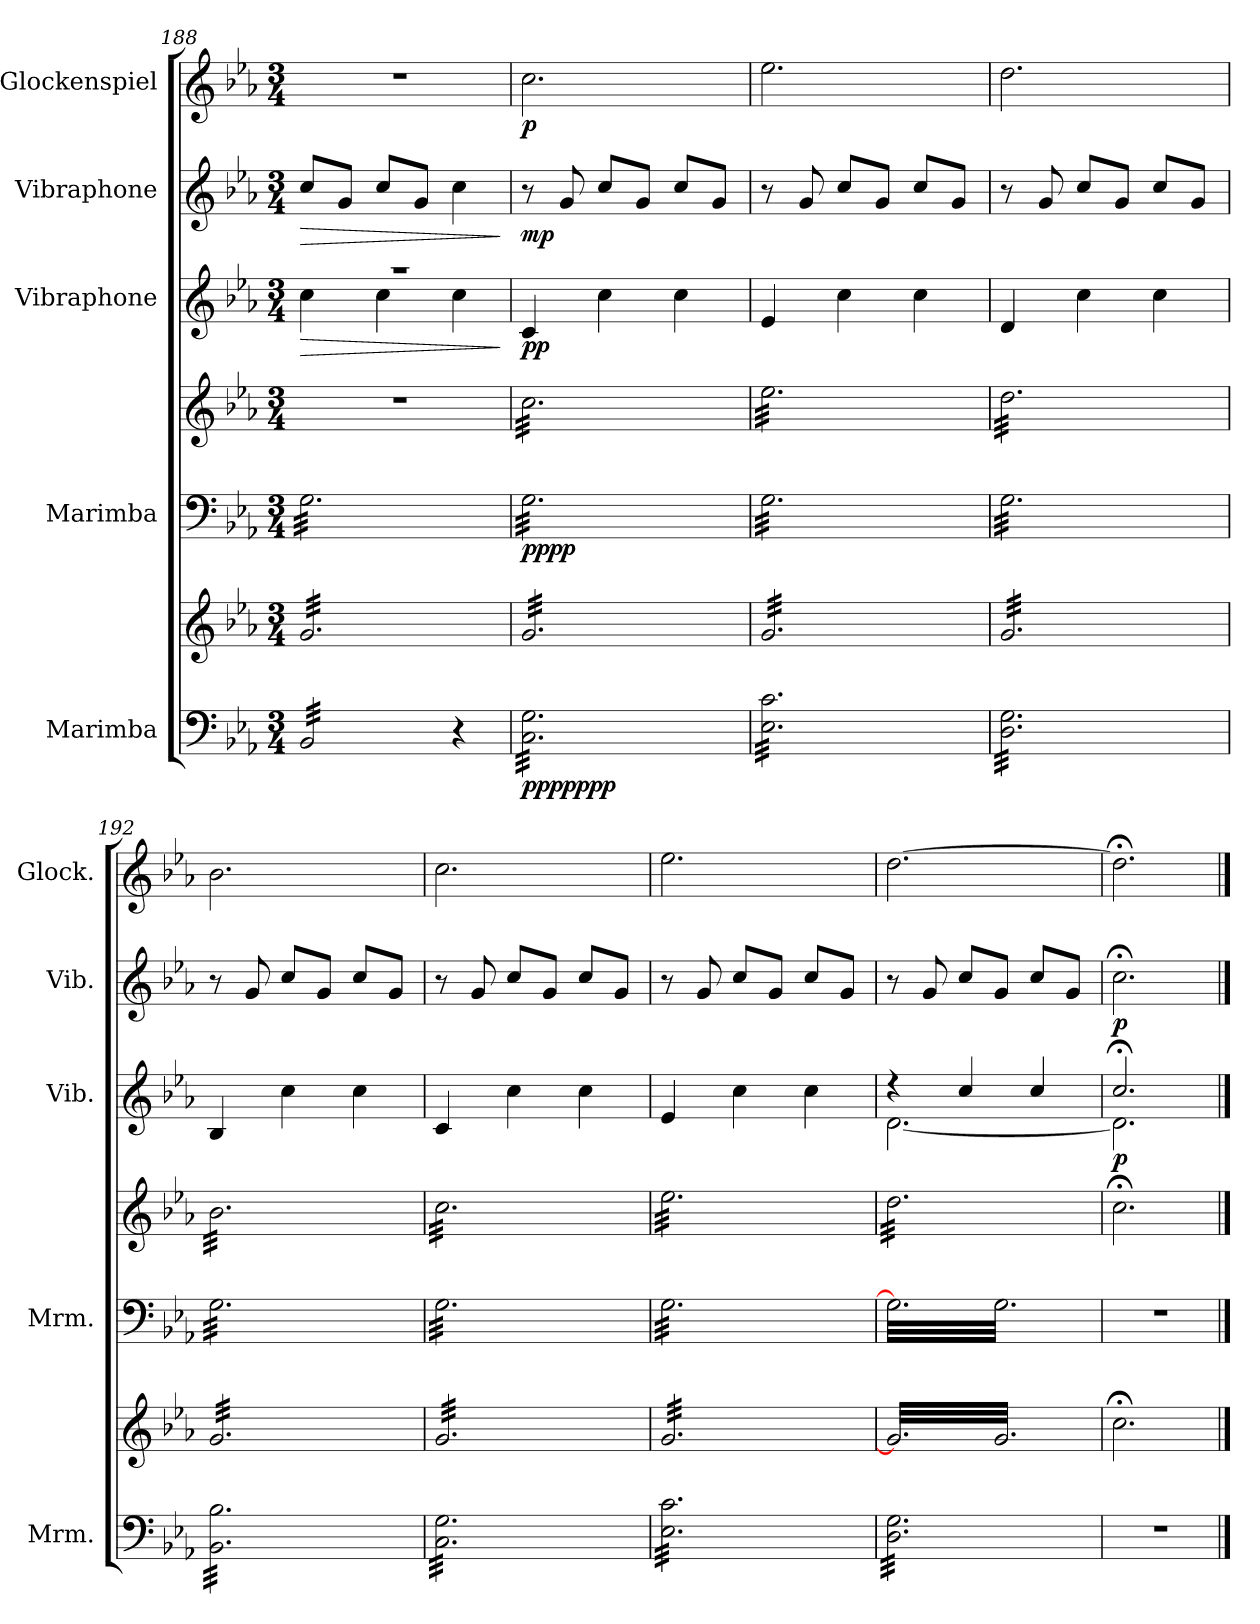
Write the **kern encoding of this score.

**kern	**kern	**dynam	**kern	**kern	**dynam	**kern	**dynam	**kern	**dynam	**kern	**dynam
*part5	*part5	*part5	*part4	*part4	*part4	*part3	*part3	*part2	*part2	*part1	*part1
*staff7	*staff6	*staff6/7	*staff5	*staff4	*staff4/5	*staff3	*staff3	*staff2	*staff2	*staff1	*staff1
*I"Marimba	*	*	*I"Marimba	*	*	*I"Vibraphone	*	*I"Vibraphone	*	*I"Glockenspiel	*
*I'Mrm.	*	*	*I'Mrm.	*	*	*I'Vib.	*	*I'Vib.	*	*I'Glock.	*
*clefF4	*clefG2	*	*clefF4	*clefG2	*	*clefG2	*	*clefG2	*	*clefG2	*
*	*	*	*	*	*	*	*	*	*	*ITrd-14c-24	*
*k[b-e-a-]	*k[b-e-a-]	*	*k[b-e-a-]	*k[b-e-a-]	*	*k[b-e-a-]	*	*k[b-e-a-]	*	*k[b-e-a-]	*
*M3/4	*M3/4	*	*M3/4	*M3/4	*	*M3/4	*	*M3/4	*	*M3/4	*
=188	=188	=188	=188	=188	=188	=188	=188	=188	=188	=188	=188
!	!	!	!	!	!	!	!LO:HP:b	!	!LO:HP:b	!	!
*	*	*	*	*	*	*^	*	*	*	*	*
*tremolo	*	*	*	*	*	*	*	*	*	*	*	*
*	*tremolo	*	*	*	*	*	*	*	*	*	*	*
*	*	*	*tremolo	*	*	*	*	*	*	*	*	*
32BB-/LLL	32g/LLL	.	32G\LLL	2.r	.	2.r	4cc\	>	8cc/L	>	2.r	.
32BB-/	32g/	.	32G\	.	.	.	.	.	.	.	.	.
32BB-/	32g/	.	32G\	.	.	.	.	.	.	.	.	.
32BB-/	32g/	.	32G\	.	.	.	.	.	.	.	.	.
32BB-/	32g/	.	32G\	.	.	.	.	.	8g/J	.	.	.
32BB-/	32g/	.	32G\	.	.	.	.	.	.	.	.	.
32BB-/	32g/	.	32G\	.	.	.	.	.	.	.	.	.
32BB-/	32g/	.	32G\	.	.	.	.	.	.	.	.	.
32BB-/	32g/	.	32G\	.	.	.	4cc\	.	8cc/L	.	.	.
32BB-/	32g/	.	32G\	.	.	.	.	.	.	.	.	.
32BB-/	32g/	.	32G\	.	.	.	.	.	.	.	.	.
32BB-/	32g/	.	32G\	.	.	.	.	.	.	.	.	.
32BB-/	32g/	.	32G\	.	.	.	.	.	8g/J	.	.	.
32BB-/	32g/	.	32G\	.	.	.	.	.	.	.	.	.
32BB-/	32g/	.	32G\	.	.	.	.	.	.	.	.	.
32BB-/JJJ	32g/	.	32G\	.	.	.	.	.	.	.	.	.
4r	32g/	.	32G\	.	.	.	4cc\	.	4cc\	.	.	.
.	32g/	.	32G\	.	.	.	.	.	.	.	.	.
.	32g/	.	32G\	.	.	.	.	.	.	.	.	.
.	32g/	.	32G\	.	.	.	.	.	.	.	.	.
.	32g/	.	32G\	.	.	.	.	.	.	.	.	.
.	32g/	.	32G\	.	.	.	.	.	.	.	.	.
.	32g/	.	32G\	.	.	.	.	.	.	.	.	.
.	32g/JJJ	.	32G\JJJ	.	.	.	.	.	.	.	.	.
*	*	*	*	*	*	*v	*v	*	*	*	*	*
.	.	.	.	.	.	.	]	.	]	.	.
=189	=189	=189	=189	=189	=189	=189	=189	=189	=189	=189	=189
!	!	!LO:DY:b=2	!	!	!	!	!	!	!	!	!
!	!	!LO:DY:n=1:b=2	!	!	!	!	!	!	!	!	!
!	!	!LO:DY:n=2:b	!	!	!LO:DY:b=2	!	!	!	!	!	!
!	!	!	!	!	!LO:DY:n=1:b	!	!LO:DY:b	!	!LO:DY:b	!	!LO:DY:b
*	*	*	*	*tremolo	*	*	*	*	*	*	*
32C\ 32G\LLL	32g/LLL	pp pp ppp	32G\LLL	32cc\LLL	ppp p	4c/	pp	8r	mp	2.cccc\	p
32C\ 32G\	32g/	.	32G\	32cc\	.	.	.	.	.	.	.
32C\ 32G\	32g/	.	32G\	32cc\	.	.	.	.	.	.	.
32C\ 32G\	32g/	.	32G\	32cc\	.	.	.	.	.	.	.
32C\ 32G\	32g/	.	32G\	32cc\	.	.	.	8g/	.	.	.
32C\ 32G\	32g/	.	32G\	32cc\	.	.	.	.	.	.	.
32C\ 32G\	32g/	.	32G\	32cc\	.	.	.	.	.	.	.
32C\ 32G\	32g/	.	32G\	32cc\	.	.	.	.	.	.	.
32C\ 32G\	32g/	.	32G\	32cc\	.	4cc\	.	8cc/L	.	.	.
32C\ 32G\	32g/	.	32G\	32cc\	.	.	.	.	.	.	.
32C\ 32G\	32g/	.	32G\	32cc\	.	.	.	.	.	.	.
32C\ 32G\	32g/	.	32G\	32cc\	.	.	.	.	.	.	.
32C\ 32G\	32g/	.	32G\	32cc\	.	.	.	8g/J	.	.	.
32C\ 32G\	32g/	.	32G\	32cc\	.	.	.	.	.	.	.
32C\ 32G\	32g/	.	32G\	32cc\	.	.	.	.	.	.	.
32C\ 32G\	32g/	.	32G\	32cc\	.	.	.	.	.	.	.
32C\ 32G\	32g/	.	32G\	32cc\	.	4cc\	.	8cc/L	.	.	.
32C\ 32G\	32g/	.	32G\	32cc\	.	.	.	.	.	.	.
32C\ 32G\	32g/	.	32G\	32cc\	.	.	.	.	.	.	.
32C\ 32G\	32g/	.	32G\	32cc\	.	.	.	.	.	.	.
32C\ 32G\	32g/	.	32G\	32cc\	.	.	.	8g/J	.	.	.
32C\ 32G\	32g/	.	32G\	32cc\	.	.	.	.	.	.	.
32C\ 32G\	32g/	.	32G\	32cc\	.	.	.	.	.	.	.
32C\ 32G\JJJ	32g/JJJ	.	32G\JJJ	32cc\JJJ	.	.	.	.	.	.	.
=190	=190	=190	=190	=190	=190	=190	=190	=190	=190	=190	=190
32E-\ 32c\LLL	32g/LLL	.	32G\LLL	32ee-\LLL	.	4e-/	.	8r	.	2.eeee-\	.
32E-\ 32c\	32g/	.	32G\	32ee-\	.	.	.	.	.	.	.
32E-\ 32c\	32g/	.	32G\	32ee-\	.	.	.	.	.	.	.
32E-\ 32c\	32g/	.	32G\	32ee-\	.	.	.	.	.	.	.
32E-\ 32c\	32g/	.	32G\	32ee-\	.	.	.	8g/	.	.	.
32E-\ 32c\	32g/	.	32G\	32ee-\	.	.	.	.	.	.	.
32E-\ 32c\	32g/	.	32G\	32ee-\	.	.	.	.	.	.	.
32E-\ 32c\	32g/	.	32G\	32ee-\	.	.	.	.	.	.	.
32E-\ 32c\	32g/	.	32G\	32ee-\	.	4cc\	.	8cc/L	.	.	.
32E-\ 32c\	32g/	.	32G\	32ee-\	.	.	.	.	.	.	.
32E-\ 32c\	32g/	.	32G\	32ee-\	.	.	.	.	.	.	.
32E-\ 32c\	32g/	.	32G\	32ee-\	.	.	.	.	.	.	.
32E-\ 32c\	32g/	.	32G\	32ee-\	.	.	.	8g/J	.	.	.
32E-\ 32c\	32g/	.	32G\	32ee-\	.	.	.	.	.	.	.
32E-\ 32c\	32g/	.	32G\	32ee-\	.	.	.	.	.	.	.
32E-\ 32c\	32g/	.	32G\	32ee-\	.	.	.	.	.	.	.
32E-\ 32c\	32g/	.	32G\	32ee-\	.	4cc\	.	8cc/L	.	.	.
32E-\ 32c\	32g/	.	32G\	32ee-\	.	.	.	.	.	.	.
32E-\ 32c\	32g/	.	32G\	32ee-\	.	.	.	.	.	.	.
32E-\ 32c\	32g/	.	32G\	32ee-\	.	.	.	.	.	.	.
32E-\ 32c\	32g/	.	32G\	32ee-\	.	.	.	8g/J	.	.	.
32E-\ 32c\	32g/	.	32G\	32ee-\	.	.	.	.	.	.	.
32E-\ 32c\	32g/	.	32G\	32ee-\	.	.	.	.	.	.	.
32E-\ 32c\JJJ	32g/JJJ	.	32G\JJJ	32ee-\JJJ	.	.	.	.	.	.	.
=191	=191	=191	=191	=191	=191	=191	=191	=191	=191	=191	=191
32D\ 32G\LLL	32g/LLL	.	32G\LLL	32dd\LLL	.	4d/	.	8r	.	2.dddd\	.
32D\ 32G\	32g/	.	32G\	32dd\	.	.	.	.	.	.	.
32D\ 32G\	32g/	.	32G\	32dd\	.	.	.	.	.	.	.
32D\ 32G\	32g/	.	32G\	32dd\	.	.	.	.	.	.	.
32D\ 32G\	32g/	.	32G\	32dd\	.	.	.	8g/	.	.	.
32D\ 32G\	32g/	.	32G\	32dd\	.	.	.	.	.	.	.
32D\ 32G\	32g/	.	32G\	32dd\	.	.	.	.	.	.	.
32D\ 32G\	32g/	.	32G\	32dd\	.	.	.	.	.	.	.
32D\ 32G\	32g/	.	32G\	32dd\	.	4cc\	.	8cc/L	.	.	.
32D\ 32G\	32g/	.	32G\	32dd\	.	.	.	.	.	.	.
32D\ 32G\	32g/	.	32G\	32dd\	.	.	.	.	.	.	.
32D\ 32G\	32g/	.	32G\	32dd\	.	.	.	.	.	.	.
32D\ 32G\	32g/	.	32G\	32dd\	.	.	.	8g/J	.	.	.
32D\ 32G\	32g/	.	32G\	32dd\	.	.	.	.	.	.	.
32D\ 32G\	32g/	.	32G\	32dd\	.	.	.	.	.	.	.
32D\ 32G\	32g/	.	32G\	32dd\	.	.	.	.	.	.	.
32D\ 32G\	32g/	.	32G\	32dd\	.	4cc\	.	8cc/L	.	.	.
32D\ 32G\	32g/	.	32G\	32dd\	.	.	.	.	.	.	.
32D\ 32G\	32g/	.	32G\	32dd\	.	.	.	.	.	.	.
32D\ 32G\	32g/	.	32G\	32dd\	.	.	.	.	.	.	.
32D\ 32G\	32g/	.	32G\	32dd\	.	.	.	8g/J	.	.	.
32D\ 32G\	32g/	.	32G\	32dd\	.	.	.	.	.	.	.
32D\ 32G\	32g/	.	32G\	32dd\	.	.	.	.	.	.	.
32D\ 32G\JJJ	32g/JJJ	.	32G\JJJ	32dd\JJJ	.	.	.	.	.	.	.
=192	=192	=192	=192	=192	=192	=192	=192	=192	=192	=192	=192
32BB-\ 32B-\LLL	32g/LLL	.	32G\LLL	32b-\LLL	.	4B-/	.	8r	.	2.bbb-\	.
32BB-\ 32B-\	32g/	.	32G\	32b-\	.	.	.	.	.	.	.
32BB-\ 32B-\	32g/	.	32G\	32b-\	.	.	.	.	.	.	.
32BB-\ 32B-\	32g/	.	32G\	32b-\	.	.	.	.	.	.	.
32BB-\ 32B-\	32g/	.	32G\	32b-\	.	.	.	8g/	.	.	.
32BB-\ 32B-\	32g/	.	32G\	32b-\	.	.	.	.	.	.	.
32BB-\ 32B-\	32g/	.	32G\	32b-\	.	.	.	.	.	.	.
32BB-\ 32B-\	32g/	.	32G\	32b-\	.	.	.	.	.	.	.
32BB-\ 32B-\	32g/	.	32G\	32b-\	.	4cc\	.	8cc/L	.	.	.
32BB-\ 32B-\	32g/	.	32G\	32b-\	.	.	.	.	.	.	.
32BB-\ 32B-\	32g/	.	32G\	32b-\	.	.	.	.	.	.	.
32BB-\ 32B-\	32g/	.	32G\	32b-\	.	.	.	.	.	.	.
32BB-\ 32B-\	32g/	.	32G\	32b-\	.	.	.	8g/J	.	.	.
32BB-\ 32B-\	32g/	.	32G\	32b-\	.	.	.	.	.	.	.
32BB-\ 32B-\	32g/	.	32G\	32b-\	.	.	.	.	.	.	.
32BB-\ 32B-\	32g/	.	32G\	32b-\	.	.	.	.	.	.	.
32BB-\ 32B-\	32g/	.	32G\	32b-\	.	4cc\	.	8cc/L	.	.	.
32BB-\ 32B-\	32g/	.	32G\	32b-\	.	.	.	.	.	.	.
32BB-\ 32B-\	32g/	.	32G\	32b-\	.	.	.	.	.	.	.
32BB-\ 32B-\	32g/	.	32G\	32b-\	.	.	.	.	.	.	.
32BB-\ 32B-\	32g/	.	32G\	32b-\	.	.	.	8g/J	.	.	.
32BB-\ 32B-\	32g/	.	32G\	32b-\	.	.	.	.	.	.	.
32BB-\ 32B-\	32g/	.	32G\	32b-\	.	.	.	.	.	.	.
32BB-\ 32B-\JJJ	32g/JJJ	.	32G\JJJ	32b-\JJJ	.	.	.	.	.	.	.
=193	=193	=193	=193	=193	=193	=193	=193	=193	=193	=193	=193
32C\ 32G\LLL	32g/LLL	.	32G\LLL	32cc\LLL	.	4c/	.	8r	.	2.cccc\	.
32C\ 32G\	32g/	.	32G\	32cc\	.	.	.	.	.	.	.
32C\ 32G\	32g/	.	32G\	32cc\	.	.	.	.	.	.	.
32C\ 32G\	32g/	.	32G\	32cc\	.	.	.	.	.	.	.
32C\ 32G\	32g/	.	32G\	32cc\	.	.	.	8g/	.	.	.
32C\ 32G\	32g/	.	32G\	32cc\	.	.	.	.	.	.	.
32C\ 32G\	32g/	.	32G\	32cc\	.	.	.	.	.	.	.
32C\ 32G\	32g/	.	32G\	32cc\	.	.	.	.	.	.	.
32C\ 32G\	32g/	.	32G\	32cc\	.	4cc\	.	8cc/L	.	.	.
32C\ 32G\	32g/	.	32G\	32cc\	.	.	.	.	.	.	.
32C\ 32G\	32g/	.	32G\	32cc\	.	.	.	.	.	.	.
32C\ 32G\	32g/	.	32G\	32cc\	.	.	.	.	.	.	.
32C\ 32G\	32g/	.	32G\	32cc\	.	.	.	8g/J	.	.	.
32C\ 32G\	32g/	.	32G\	32cc\	.	.	.	.	.	.	.
32C\ 32G\	32g/	.	32G\	32cc\	.	.	.	.	.	.	.
32C\ 32G\	32g/	.	32G\	32cc\	.	.	.	.	.	.	.
32C\ 32G\	32g/	.	32G\	32cc\	.	4cc\	.	8cc/L	.	.	.
32C\ 32G\	32g/	.	32G\	32cc\	.	.	.	.	.	.	.
32C\ 32G\	32g/	.	32G\	32cc\	.	.	.	.	.	.	.
32C\ 32G\	32g/	.	32G\	32cc\	.	.	.	.	.	.	.
32C\ 32G\	32g/	.	32G\	32cc\	.	.	.	8g/J	.	.	.
32C\ 32G\	32g/	.	32G\	32cc\	.	.	.	.	.	.	.
32C\ 32G\	32g/	.	32G\	32cc\	.	.	.	.	.	.	.
32C\ 32G\JJJ	32g/JJJ	.	32G\JJJ	32cc\JJJ	.	.	.	.	.	.	.
=194	=194	=194	=194	=194	=194	=194	=194	=194	=194	=194	=194
32E-\ 32c\LLL	32g/LLL	.	32G\LLL	32ee-\LLL	.	4e-/	.	8r	.	2.eeee-\	.
32E-\ 32c\	32g/	.	32G\	32ee-\	.	.	.	.	.	.	.
32E-\ 32c\	32g/	.	32G\	32ee-\	.	.	.	.	.	.	.
32E-\ 32c\	32g/	.	32G\	32ee-\	.	.	.	.	.	.	.
32E-\ 32c\	32g/	.	32G\	32ee-\	.	.	.	8g/	.	.	.
32E-\ 32c\	32g/	.	32G\	32ee-\	.	.	.	.	.	.	.
32E-\ 32c\	32g/	.	32G\	32ee-\	.	.	.	.	.	.	.
32E-\ 32c\	32g/	.	32G\	32ee-\	.	.	.	.	.	.	.
32E-\ 32c\	32g/	.	32G\	32ee-\	.	4cc\	.	8cc/L	.	.	.
32E-\ 32c\	32g/	.	32G\	32ee-\	.	.	.	.	.	.	.
32E-\ 32c\	32g/	.	32G\	32ee-\	.	.	.	.	.	.	.
32E-\ 32c\	32g/	.	32G\	32ee-\	.	.	.	.	.	.	.
32E-\ 32c\	32g/	.	32G\	32ee-\	.	.	.	8g/J	.	.	.
32E-\ 32c\	32g/	.	32G\	32ee-\	.	.	.	.	.	.	.
32E-\ 32c\	32g/	.	32G\	32ee-\	.	.	.	.	.	.	.
32E-\ 32c\	32g/	.	32G\	32ee-\	.	.	.	.	.	.	.
32E-\ 32c\	32g/	.	32G\	32ee-\	.	4cc\	.	8cc/L	.	.	.
32E-\ 32c\	32g/	.	32G\	32ee-\	.	.	.	.	.	.	.
32E-\ 32c\	32g/	.	32G\	32ee-\	.	.	.	.	.	.	.
32E-\ 32c\	32g/	.	32G\	32ee-\	.	.	.	.	.	.	.
32E-\ 32c\	32g/	.	32G\	32ee-\	.	.	.	8g/J	.	.	.
32E-\ 32c\	32g/	.	32G\	32ee-\	.	.	.	.	.	.	.
32E-\ 32c\	32g/	.	32G\	32ee-\	.	.	.	.	.	.	.
32E-\ 32c\JJJ	32g/JJJ	.	32G\JJJ	32ee-\JJJ	.	.	.	.	.	.	.
=195	=195	=195	=195	=195	=195	=195	=195	=195	=195	=195	=195
*	*	*	*	*	*	*	*	*	*	*MM120	*
*	*	*	*	*	*	*^	*	*	*	*	*
!	!	!	!	!	!	!	!	!	!	!	!LO:TX:t=rit.	!
*	*	*	*	*	*	*	*	*	*	*	*^	*
*	*	*	*	*	*	*	*	*	*	*	*	*^	*
32D\ 32G\LLL	32g/]LLL	.	32G\]LLL	32dd\LLL	.	4r	[2.d\	.	8r	.	[2.dddd\	4ryy	2ryy	.
32D\ 32G\	32g/	.	32G\	32dd\	.	.	.	.	.	.	.	.	.	.
32D\ 32G\	32g/	.	32G\	32dd\	.	.	.	.	.	.	.	.	.	.
32D\ 32G\	32g/	.	32G\	32dd\	.	.	.	.	.	.	.	.	.	.
32D\ 32G\	32g/	.	32G\	32dd\	.	.	.	.	8g/	.	.	.	.	.
32D\ 32G\	32g/	.	32G\	32dd\	.	.	.	.	.	.	.	.	.	.
32D\ 32G\	32g/	.	32G\	32dd\	.	.	.	.	.	.	.	.	.	.
32D\ 32G\	32g/	.	32G\	32dd\	.	.	.	.	.	.	.	.	.	.
*	*	*	*	*	*	*	*	*	*	*	*MM96	*	*	*
32D\ 32G\	32g/	.	32G\	32dd\	.	4cc/	.	.	8cc/L	.	.	2ryy	.	.
32D\ 32G\	32g/	.	32G\	32dd\	.	.	.	.	.	.	.	.	.	.
32D\ 32G\	32g/	.	32G\	32dd\	.	.	.	.	.	.	.	.	.	.
32D\ 32G\	32g/	.	32G\	32dd\	.	.	.	.	.	.	.	.	.	.
32D\ 32G\	32g/	.	32G\	32dd\	.	.	.	.	8g/J	.	.	.	.	.
32D\ 32G\	32g/	.	32G\	32dd\	.	.	.	.	.	.	.	.	.	.
32D\ 32G\	32g/	.	32G\	32dd\	.	.	.	.	.	.	.	.	.	.
32D\ 32G\	32g/	.	32G\	32dd\	.	.	.	.	.	.	.	.	.	.
*	*	*	*	*	*	*	*	*	*	*	*MM60	*	*	*
32D\ 32G\	32g/	.	32G\	32dd\	.	4cc/	.	.	8cc/L	.	.	.	4ryy	.
32D\ 32G\	32g/	.	32G\	32dd\	.	.	.	.	.	.	.	.	.	.
32D\ 32G\	32g/	.	32G\	32dd\	.	.	.	.	.	.	.	.	.	.
32D\ 32G\	32g/	.	32G\	32dd\	.	.	.	.	.	.	.	.	.	.
32D\ 32G\	32g/	.	32G\	32dd\	.	.	.	.	8g/J	.	.	.	.	.
32D\ 32G\	32g/	.	32G\	32dd\	.	.	.	.	.	.	.	.	.	.
32D\ 32G\	32g/	.	32G\	32dd\	.	.	.	.	.	.	.	.	.	.
32D\ 32G\JJJ	32g/JJJ	.	32G\JJJ	32dd\JJJ	.	.	.	.	.	.	.	.	.	.
*	*	*	*	*Xtremolo	*	*	*	*	*	*	*	*	*	*
*	*	*	*Xtremolo	*	*	*	*	*	*	*	*	*	*	*
*	*Xtremolo	*	*	*	*	*	*	*	*	*	*	*	*	*
*Xtremolo	*	*	*	*	*	*	*	*	*	*	*	*	*	*
*	*	*	*	*	*	*	*	*	*	*	*v	*v	*v	*
!!LO:PB:g=z
=196	=196	=196	=196	=196	=196	=196	=196	=196	=196	=196	=196	=196
*	*	*	*	*	*	*	*	*	*	*	*MM36	*
*	*	*	*	*	*	*	*	*	*	*	*^	*
*	*	*	*	*	*	*	*	*	*	*	*	*^	*
!	!	!	!	!	!	!	!	!LO:DY:b	!	!LO:DY:b	!	!	!	!
*	*	*	*	*	*	*	*	*	*	*	*v	*v	*v	*
2.r	2.cc;<\	.	2.r	2.cc;<\	.	2.cc;</	2.d\]	p	2.cc;<\	p	2.dddd;<\]	.
*	*	*	*	*	*	*v	*v	*	*	*	*	*
==	==	==	==	==	==	==	==	==	==	==	==
*-	*-	*-	*-	*-	*-	*-	*-	*-	*-	*-	*-
